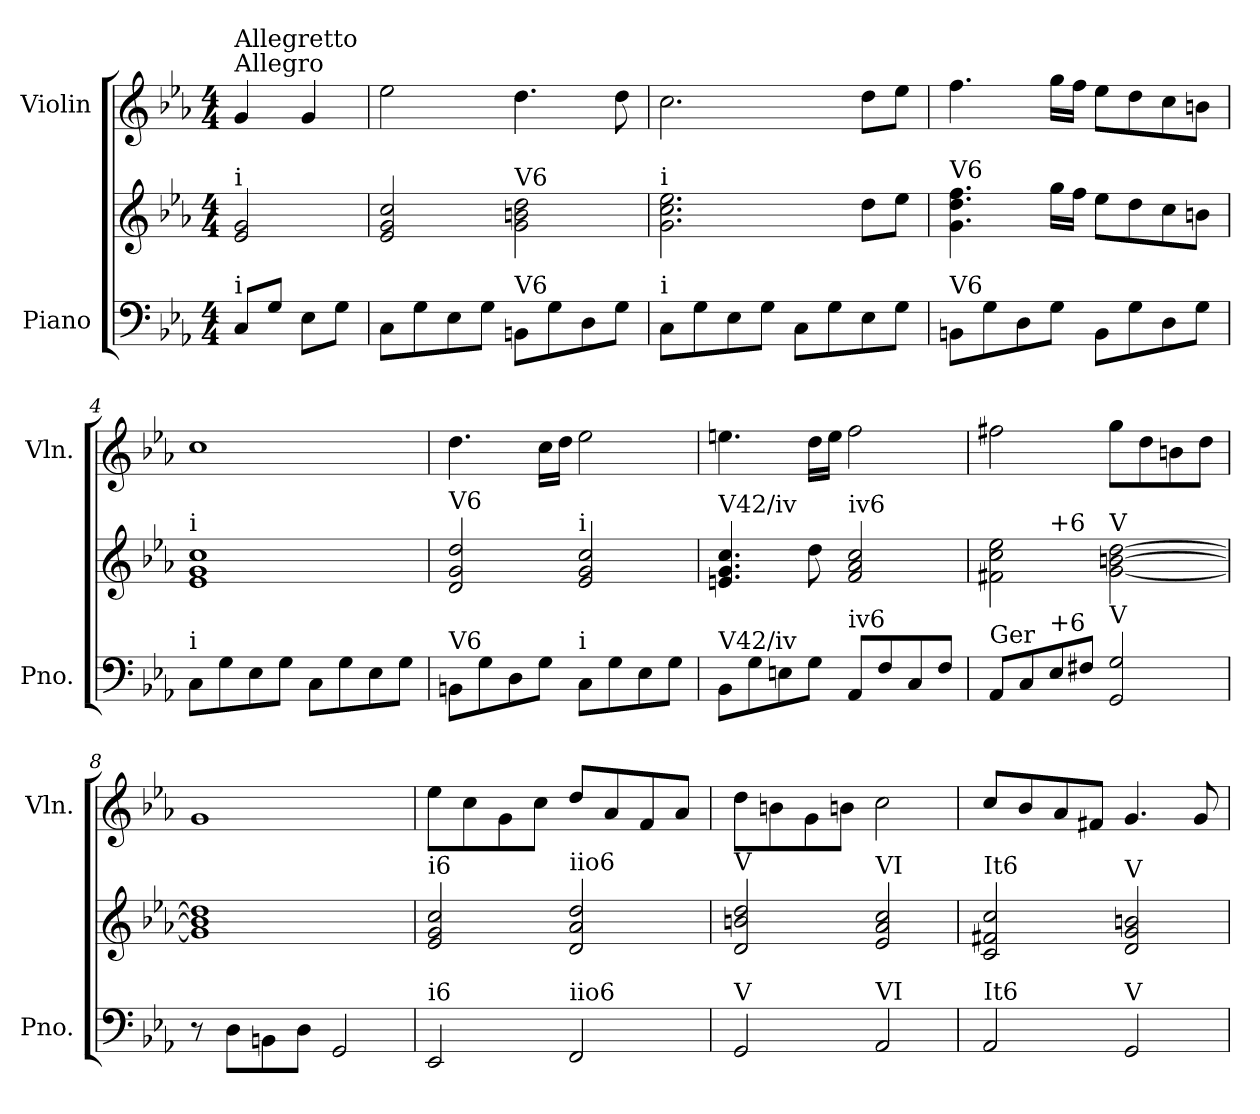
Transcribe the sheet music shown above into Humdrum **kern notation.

**kern	**kern	**kern
*part2	*part2	*part1
*staff3	*staff2	*staff1
*I"Piano	*	*I"Violin
*I'Pno.	*	*I'Vln.
*clefF4	*clefG2	*clefG2
*k[b-e-a-]	*k[b-e-a-]	*k[b-e-a-]
*E-:	*E-:	*E-:
*M4/4	*M4/4	*M4/4
=	=	=
!	!	!LO:TX:a:t=Allegro
!	!	!LO:TX:a:t=Allegretto
!	!LO:TX:a:t=i	!
!LO:TX:a:t=i	!	!
8C/L	2e-/ 2g/	4g/
8G/J	.	.
8E-\L	.	4g/
8G\J	.	.
=1	=1	=1
8C\L	2e-/ 2g/ 2cc/	2ee-\
8G\	.	.
8E-\	.	.
8G\J	.	.
!	!LO:TX:a:t=V6	!
!LO:TX:a:t=V6	!	!
8BBn\L	2g\ 2bn\ 2dd\	4.dd\
8G\	.	.
8D\	.	.
8G\J	.	8dd\
=2	=2	=2
!	!LO:TX:a:t=i	!
!LO:TX:a:t=i	!	!
8C\L	2.g\ 2.cc\ 2.ee-\	2.cc\
8G\	.	.
8E-\	.	.
8G\J	.	.
8C\L	.	.
8G\	.	.
8E-\	8dd\L	8dd\L
8G\J	8ee-\J	8ee-\J
=3	=3	=3
!	!LO:TX:a:t=V6	!
!LO:TX:a:t=V6	!	!
8BBn\L	4.g\ 4.dd\ 4.ff\	4.ff\
8G\	.	.
8D\	.	.
8G\J	16gg\LL	16gg\LL
.	16ff\JJ	16ff\JJ
8BB\L	8ee-\L	8ee-\L
8G\	8dd\	8dd\
8D\	8cc\	8cc\
8G\J	8bn\J	8bn\J
!!LO:LB:g=z
=4	=4	=4
!	!LO:TX:a:t=i	!
!LO:TX:a:t=i	!	!
8C\L	1e- 1g 1cc	1cc
8G\	.	.
8E-\	.	.
8G\J	.	.
8C\L	.	.
8G\	.	.
8E-\	.	.
8G\J	.	.
=5	=5	=5
!	!LO:TX:a:t=V6	!
!LO:TX:a:t=V6	!	!
8BBn\L	2d/ 2g/ 2dd/	4.dd\
8G\	.	.
8D\	.	.
8G\J	.	16cc\LL
.	.	16dd\JJ
!	!LO:TX:a:t=i	!
!LO:TX:a:t=i	!	!
8C\L	2e-/ 2g/ 2cc/	2ee-\
8G\	.	.
8E-\	.	.
8G\J	.	.
=6	=6	=6
!	!LO:TX:a:t=V42/iv	!
!LO:TX:a:t=V42/iv	!	!
8BB-\L	4.en/ 4.g/ 4.cc/	4.een\
8G\	.	.
8En\	.	.
8G\J	8dd\	16dd\LL
.	.	16ee\JJ
!	!LO:TX:a:t=iv6	!
!LO:TX:a:t=iv6	!	!
8AA-/L	2f/ 2a-/ 2cc/	2ff\
8F/	.	.
8C/	.	.
8F/J	.	.
=7	=7	=7
!	!LO:TX:a:t=Ger	!
!LO:TX:a:t=Ger	!	!
*	*^	*
8AA-/L	2f#X\ 2cc\ 2ee-\	4ryy	2ff#X\
8C/	.	.	.
!	!	!LO:TX:a:t=+6	!
!LO:TX:a:t=+6	!	!	!
8E-/	.	2.ryy	.
8F#X/J	.	.	.
!	!LO:TX:a:t=V	!	!
!LO:TX:a:t=V	!	!	!
2GG/ 2G/	[2g\ [2bn\ [2dd\	.	8gg\L
.	.	.	8dd\
.	.	.	8bn\
.	.	.	8dd\J
*	*v	*v	*
!!LO:LB:g=z
=8	=8	=8
8r	1g] 1b] 1dd]	1g
8D\L	.	.
8BBn\	.	.
8D\J	.	.
2GG/	.	.
=9	=9	=9
!	!LO:TX:a:t=i6	!
!LO:TX:a:t=i6	!	!
2EE-/	2e-/ 2g/ 2cc/	8ee-\L
.	.	8cc\
.	.	8g\
.	.	8cc\J
!	!LO:TX:a:t=iio6	!
!LO:TX:a:t=iio6	!	!
2FF/	2d/ 2a-/ 2dd/	8dd/L
.	.	8a-/
.	.	8f/
.	.	8a-/J
=10	=10	=10
!	!LO:TX:a:t=V	!
!LO:TX:a:t=V	!	!
2GG/	2d/ 2bn/ 2dd/	8dd\L
.	.	8bn\
.	.	8g\
.	.	8bn\J
!	!LO:TX:a:t=VI	!
!LO:TX:a:t=VI	!	!
2AA-/	2e-/ 2a-/ 2cc/	2cc\
=11	=11	=11
!	!LO:TX:a:t=It6	!
!LO:TX:a:t=It6	!	!
2AA-/	2c/ 2f#X/ 2cc/	8cc/L
.	.	8b-/
.	.	8a-/
.	.	8f#X/J
!	!LO:TX:a:t=V	!
!LO:TX:a:t=V	!	!
2GG/	2d/ 2g/ 2bn/	4.g/
.	.	8g/
=	=	=
*-	*-	*-
